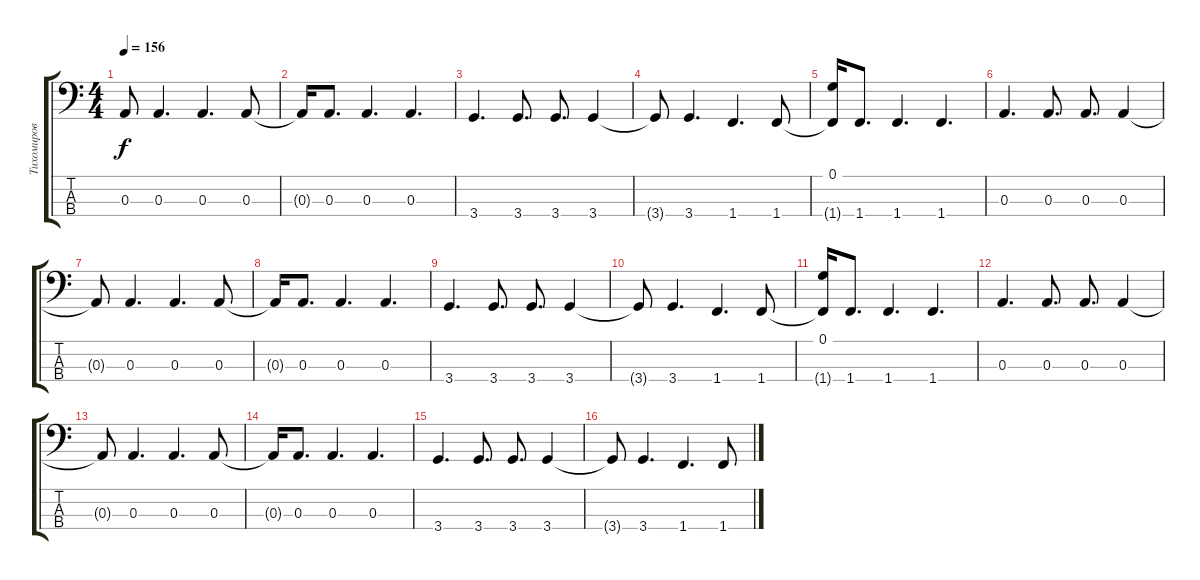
\track ("Тихомиров (Бас)" "Тихомиров ") {instrument electricbassfinger}
\staff {score tabs}
\tuning (G2 D2 A1 E1) {hide}
\ts (4 4)
\tempo 156
\clef f4
\ks c
0.3{t}.8{dy f} 0.3.4{d} 0.3.4{d} 0.3.8 |
0.3{t}.16 0.3.8{d} 0.3.4{d} 0.3.4{d} |
3.4.4{d} 3.4.8{d} 3.4.8{d} 3.4.4 |
3.4{t}.8 3.4.4{d} 1.4.4{d} 1.4.8 |
(0.1 1.4{t}).16 1.4.8{d} 1.4.4{d} 1.4.4{d} |
0.3.4{d} 0.3.8{d} 0.3.8{d} 0.3.4 |
0.3{t}.8 0.3.4{d} 0.3.4{d} 0.3.8 |
0.3{t}.16 0.3.8{d} 0.3.4{d} 0.3.4{d} |
3.4.4{d} 3.4.8{d} 3.4.8{d} 3.4.4 |
3.4{t}.8 3.4.4{d} 1.4.4{d} 1.4.8 |
(0.1 1.4{t}).16 1.4.8{d} 1.4.4{d} 1.4.4{d} |
0.3.4{d} 0.3.8{d} 0.3.8{d} 0.3.4 |
0.3{t}.8 0.3.4{d} 0.3.4{d} 0.3.8 |
0.3{t}.16 0.3.8{d} 0.3.4{d} 0.3.4{d} |
3.4.4{d} 3.4.8{d} 3.4.8{d} 3.4.4 |
3.4{t}.8 3.4.4{d} 1.4.4{d} 1.4.8
